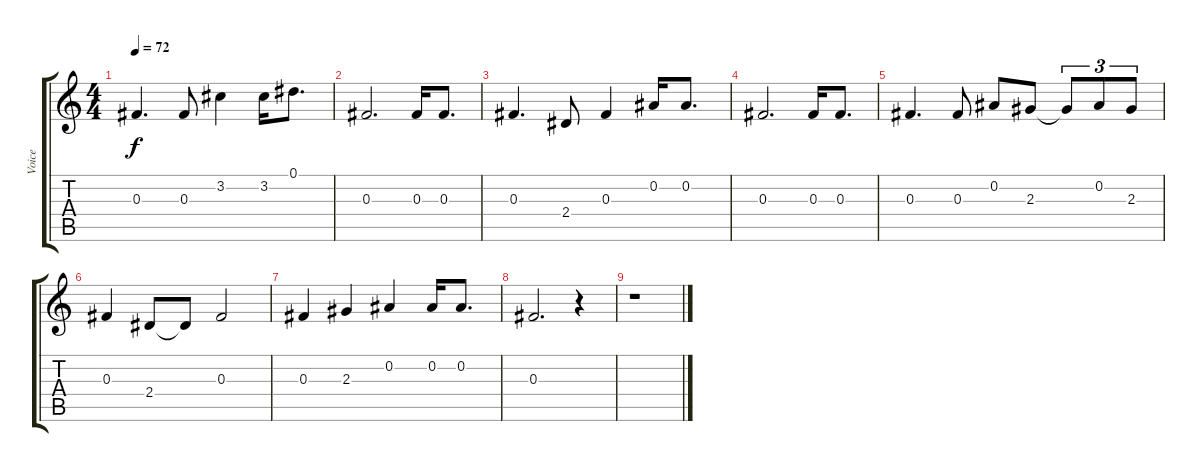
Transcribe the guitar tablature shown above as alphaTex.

\track ("Voice" "Voice") {instrument electricguitarmuted}
\staff {score tabs}
\tuning (Eb4 Bb3 Gb3 Db3 Ab2 Eb2) {hide}
\ts (4 4)
\tempo 72
\clef g2
\ks c
0.3.4{d dy f} 0.3.8 3.2.4 3.2.16 0.1.8{d} |
0.3.2{d} 0.3.16 0.3.8{d} |
0.3.4{d} 2.4.8 0.3.4 0.2.16 0.2.8{d} |
0.3.2{d} 0.3.16 0.3.8{d} |
0.3.4{d} 0.3.8 0.2.8 2.3.8 2.3{t}.8{tu (3 2)} 0.2.8{tu (3 2)} 2.3.8{tu (3 2)} |
0.3.4 2.4.8 2.4{t}.8 0.3.2 |
0.3.4 2.3.4 0.2.4 0.2.16 0.2.8{d} |
0.3.2{d} r.4 |
r.1
